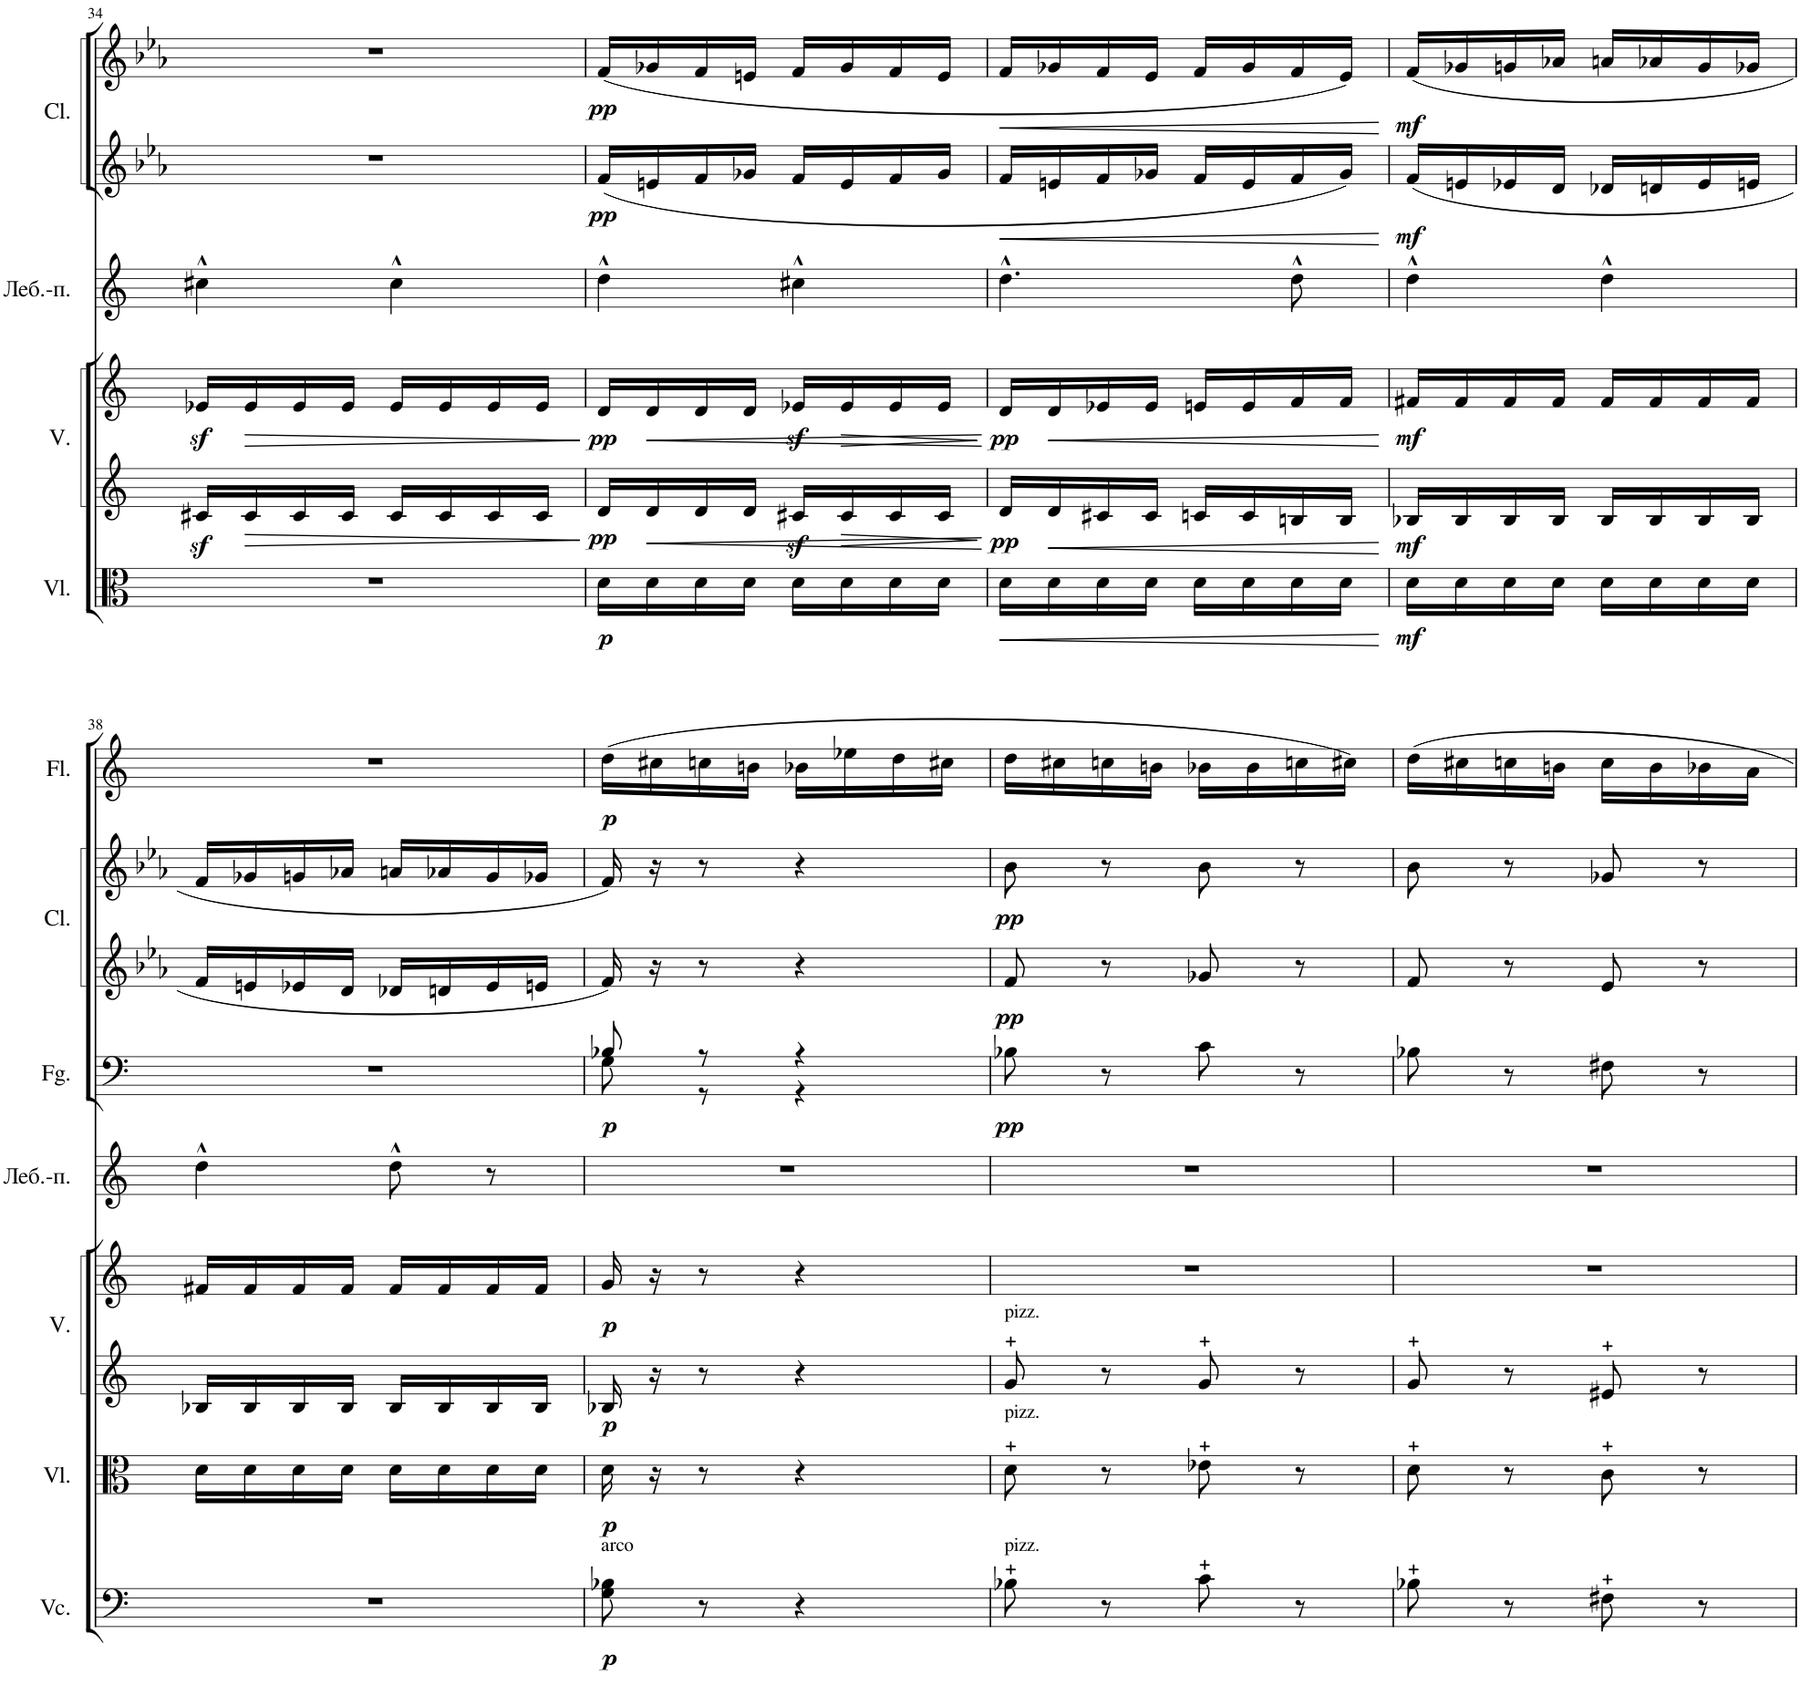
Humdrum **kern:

**kern	**dynam	**kern	**dynam	**kern	**kern	**dynam	**kern	**kern	**dynam	**kern	**kern	**dynam	**kern	**dynam
*part7	*part7	*part6	*part6	*part5	*part5	*part5	*part4	*part3	*part3	*part2	*part2	*part2	*part1	*part1
*staff9	*staff9	*staff8	*staff8	*staff7	*staff6	*staff6/7	*staff5	*staff4	*staff4	*staff3	*staff2	*staff2/3	*staff1	*staff1
*I"Violoncelli	*	*I"Viole	*	*I"Violini	*	*	*I"Лебедь-птица	*I"2 Fagotti	*	*I"2 Clarinetti (in A)	*	*	*I"2 Flauti	*
*I'Vc.	*	*I'Vl.	*	*I'V.	*	*	*	*I'Fg.	*	*I'Cl.	*	*	*I'Fl.	*
!!LO:PB:g=z
*clefF4	*	*clefC3	*	*clefG2	*clefG2	*	*clefG2	*clefF4	*	*clefG2	*clefG2	*	*clefG2	*
*	*	*	*	*	*	*	*	*	*	*Trd2c3	*Trd2c3	*	*	*
*k[]	*	*k[]	*	*k[]	*k[]	*	*k[]	*k[]	*	*k[b-e-a-]	*k[b-e-a-]	*	*k[]	*
*M2/4	*	*M2/4	*	*M2/4	*M2/4	*	*M2/4	*M2/4	*	*M2/4	*M2/4	*	*M2/4	*
=34	=34	=34	=34	=34	=34	=34	=34	=34	=34	=34	=34	=34	=34	=34
2r	.	2r	.	16c#Xz</LL	16e-Xz</LL	.	4cc#X^^\	2r	.	2r	2r	.	2r	.
!	!	!	!	!	!	!LO:HP:b	!	!	!	!	!	!	!	!
.	.	.	.	16c#/	16e-/	>	.	.	.	.	.	.	.	.
.	.	.	.	16c#/	16e-/	.	.	.	.	.	.	.	.	.
.	.	.	.	16c#/JJ	16e-/JJ	.	.	.	.	.	.	.	.	.
.	.	.	.	16c#/LL	16e-/LL	.	4cc#^^\	.	.	.	.	.	.	.
.	.	.	.	16c#/	16e-/	.	.	.	.	.	.	.	.	.
.	.	.	.	16c#/	16e-/	.	.	.	.	.	.	.	.	.
.	.	.	.	16c#/JJ	16e-/JJ	.	.	.	.	.	.	.	.	.
.	.	.	.	.	.	]	.	.	.	.	.	.	.	.
=35	=35	=35	=35	=35	=35	=35	=35	=35	=35	=35	=35	=35	=35	=35
!	!	!	!LO:DY:b	!	!	!LO:DY:b=2	!	!	!	!	!	!	!	!
!	!	!	!	!	!	!LO:DY:n=1:b	!	!	!	!	!	!LO:DY:b=2	!	!
!	!	!	!	!	!	!	!	!	!	!	!	!LO:DY:n=1:b	!	!
2r	.	16d\LL	p	16d/LL	16d/LL	pp pp	4dd^^\	2r	.	16f/LL	(16f/LL	pp pp	2r	.
!	!	!	!	!	!	!LO:HP:b	!	!	!	!	!	!	!	!
.	.	16d\	.	16d/	16d/	<	.	.	.	16en/	16g-X/	.	.	.
.	.	16d\	.	16d/	16d/	.	.	.	.	16f/	16f/	.	.	.
.	.	16d\JJ	.	16d/JJ	16d/JJ	.	.	.	.	16g-X/JJ	16en/JJ	.	.	.
.	.	16d\LL	.	16c#Xz</LL	16e-Xz</LL	.	4cc#X^^\	.	.	16f/LL	16f/LL	.	.	.
!	!	!	!	!	!	!LO:HP:b	!	!	!	!	!	!	!	!
.	.	16d\	.	16c#/	16e-/	>	.	.	.	16e/	16g-/	.	.	.
.	.	16d\	.	16c#/	16e-/	.	.	.	.	16f/	16f/	.	.	.
.	.	16d\JJ	.	16c#/JJ	16e-/JJ	.	.	.	.	16g-/JJ	16e/JJ	.	.	.
.	.	.	.	.	.	[ ]	.	.	.	.	.	.	.	.
=36	=36	=36	=36	=36	=36	=36	=36	=36	=36	=36	=36	=36	=36	=36
!	!	!	!LO:HP:b	!	!	!LO:DY:b=2	!	!	!	!	!	!LO:HP:b	!	!
!	!	!	!	!	!	!LO:DY:n=1:b	!	!	!	!	!	!	!	!
2r	.	16d\LL	<	16d/LL	16d/LL	pp pp	4.dd^^\	2r	.	16f/LL	16f/LL	<	2r	.
!	!	!	!	!	!	!LO:HP:b	!	!	!	!	!	!	!	!
.	.	16d\	.	16d/	16d/	<	.	.	.	16en/	16g-X/	.	.	.
.	.	16d\	.	16c#X/	16e-X/	.	.	.	.	16f/	16f/	.	.	.
.	.	16d\JJ	.	16c#/JJ	16e-/JJ	.	.	.	.	16g-X/JJ	16e-/JJ	.	.	.
.	.	16d\LL	.	16cn/LL	16en/LL	.	.	.	.	16f/LL	16f/LL	.	.	.
.	.	16d\	.	16c/	16e/	.	.	.	.	16e/	16g-/	.	.	.
.	.	16d\	.	16Bn/	16f/	.	8dd^^\	.	.	16f/	16f/	.	.	.
.	.	16d\JJ	.	16B/JJ	16f/JJ	.	.	.	.	16g-/JJ	16e-/JJ)	.	.	.
.	.	.	[	.	.	[	.	.	.	.	.	[	.	.
=37	=37	=37	=37	=37	=37	=37	=37	=37	=37	=37	=37	=37	=37	=37
!	!	!	!LO:DY:b	!	!	!LO:DY:b=2	!	!	!	!	!	!	!	!
!	!	!	!	!	!	!LO:DY:n=1:b	!	!	!	!	!	!LO:DY:b=2	!	!
!	!	!	!	!	!	!	!	!	!	!	!	!LO:DY:n=1:b	!	!
2r	.	16d\LL	mf	16B-X/LL	16f#X/LL	mf mf	4dd^^\	2r	.	16f/LL	(16f/LL	mf mf	2r	.
.	.	16d\	.	16B-/	16f#/	.	.	.	.	16en/	16g-X/	.	.	.
.	.	16d\	.	16B-/	16f#/	.	.	.	.	16e-X/	16gn/	.	.	.
.	.	16d\JJ	.	16B-/JJ	16f#/JJ	.	.	.	.	16d/JJ	16a-X/JJ	.	.	.
.	.	16d\LL	.	16B-/LL	16f#/LL	.	4dd^^\	.	.	16d-X/LL	16an/LL	.	.	.
.	.	16d\	.	16B-/	16f#/	.	.	.	.	16dn/	16a-X/	.	.	.
.	.	16d\	.	16B-/	16f#/	.	.	.	.	16e-/	16g/	.	.	.
.	.	16d\JJ	.	16B-/JJ	16f#/JJ	.	.	.	.	16en/JJ	16g-X/JJ	.	.	.
!!LO:LB:g=z
=38	=38	=38	=38	=38	=38	=38	=38	=38	=38	=38	=38	=38	=38	=38
2r	.	16d\LL	.	16B-X/LL	16f#X/LL	.	4dd^^\	2r	.	16f/LL	16f/LL	.	2r	.
.	.	16d\	.	16B-/	16f#/	.	.	.	.	16en/	16g-X/	.	.	.
.	.	16d\	.	16B-/	16f#/	.	.	.	.	16e-X/	16gn/	.	.	.
.	.	16d\JJ	.	16B-/JJ	16f#/JJ	.	.	.	.	16d/JJ	16a-X/JJ	.	.	.
.	.	16d\LL	.	16B-/LL	16f#/LL	.	8dd^^\	.	.	16d-X/LL	16an/LL	.	.	.
.	.	16d\	.	16B-/	16f#/	.	.	.	.	16dn/	16a-X/	.	.	.
.	.	16d\	.	16B-/	16f#/	.	8r	.	.	16e-/	16g/	.	.	.
.	.	16d\JJ	.	16B-/JJ	16f#/JJ	.	.	.	.	16en/JJ	16g-X/JJ	.	.	.
=39	=39	=39	=39	=39	=39	=39	=39	=39	=39	=39	=39	=39	=39	=39
*	*	*	*	*	*	*	*	*^	*	*	*	*	*	*
!LO:TX:a:t=arco	!	!	!	!	!	!	!	!	!	!	!	!	!	!	!
!	!LO:DY:b	!	!LO:DY:b	!	!	!LO:DY:b=2	!	!	!	!	!	!	!	!	!
!	!	!	!	!	!	!LO:DY:n=1:b	!	!	!	!LO:DY:b	!	!	!	!	!LO:DY:b
8G\ 8B-X\	p	16d\	p	16B-X/	16g/	p p	2r	8B-X/	8G\	p	16f/	16f/)	.	(16dd\LL	p
.	.	16r	.	16r	16r	.	.	.	.	.	16r	16r	.	16cc#X\	.
8r	.	8r	.	8r	8r	.	.	8r	8r	.	8r	8r	.	16ccn\	.
.	.	.	.	.	.	.	.	.	.	.	.	.	.	16bn\JJ	.
4r	.	4r	.	4r	4r	.	.	4r	4r	.	4r	4r	.	16b-X\LL	.
.	.	.	.	.	.	.	.	.	.	.	.	.	.	16ee-X\	.
.	.	.	.	.	.	.	.	.	.	.	.	.	.	16dd\	.
.	.	.	.	.	.	.	.	.	.	.	.	.	.	16cc#X\JJ	.
*	*	*	*	*	*	*	*	*v	*v	*	*	*	*	*	*
=40	=40	=40	=40	=40	=40	=40	=40	=40	=40	=40	=40	=40	=40	=40
!	!	!	!	!LO:TX:a:t=pizz.	!	!	!	!	!	!	!	!	!	!
!	!	!LO:TX:a:t=pizz.	!	!	!	!	!	!	!	!	!	!	!	!
!LO:TX:a:t=pizz.	!	!	!	!	!	!	!	!	!	!	!	!	!	!
!	!	!	!	!	!	!	!	!	!LO:DY:b	!	!	!LO:DY:b=2	!	!
!	!	!	!	!	!	!	!	!	!	!	!	!LO:DY:n=1:b	!	!
8B-X\	.	8d\	.	8g/	2r	.	2r	8B-X\	pp	8f/	8b-\	pp pp	16dd\LL	.
.	.	.	.	.	.	.	.	.	.	.	.	.	16cc#X\	.
8r	.	8r	.	8r	.	.	.	8r	.	8r	8r	.	16ccn\	.
.	.	.	.	.	.	.	.	.	.	.	.	.	16bn\JJ	.
8c\	.	8e-X\	.	8g/	.	.	.	8c\	.	8g-X/	8b-\	.	16b-X\LL	.
.	.	.	.	.	.	.	.	.	.	.	.	.	16b-\	.
8r	.	8r	.	8r	.	.	.	8r	.	8r	8r	.	16ccn\	.
.	.	.	.	.	.	.	.	.	.	.	.	.	16cc#X\JJ)	.
=41	=41	=41	=41	=41	=41	=41	=41	=41	=41	=41	=41	=41	=41	=41
8B-X\	.	8d\	.	8g/	2r	.	2r	8B-X\	.	8f/	8b-\	.	16dd\LL	.
.	.	.	.	.	.	.	.	.	.	.	.	.	16cc#X\	.
8r	.	8r	.	8r	.	.	.	8r	.	8r	8r	.	16ccn\	.
.	.	.	.	.	.	.	.	.	.	.	.	.	16bn\JJ	.
8F#X\	.	8c\	.	8e#X/	.	.	.	8F#X\	.	8e-/	8g-X/	.	16cc\LL	.
.	.	.	.	.	.	.	.	.	.	.	.	.	16b\	.
8r	.	8r	.	8r	.	.	.	8r	.	8r	8r	.	16b-X\	.
.	.	.	.	.	.	.	.	.	.	.	.	.	16a\JJ	.
=	=	=	=	=	=	=	=	=	=	=	=	=	=	=
*-	*-	*-	*-	*-	*-	*-	*-	*-	*-	*-	*-	*-	*-	*-
